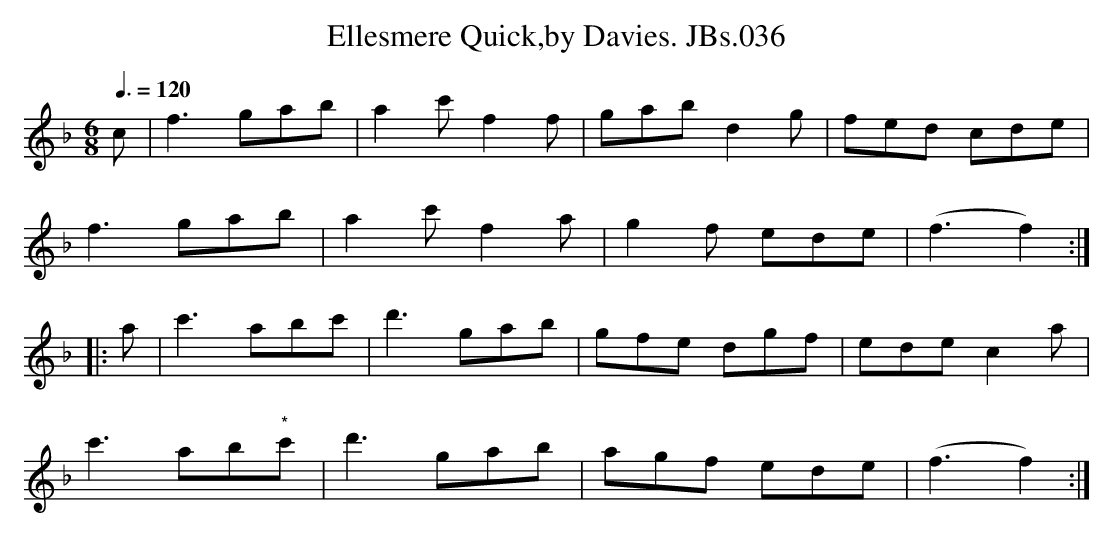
X:1
T:Ellesmere Quick,by Davies. JBs.036
M:6/8
L:1/8
Q:3/8=120
K:F major
c|f3 gab|a2c'f2f|gab d2g|fed cde|!
f3gab|a2c'f2a|g2f ede|(f3f2):|!
|:a|c'3abc'|d'3 gab|gfe dgf|ede c2a|!
c'3ab"*"c'|d'3 gab|agf ede|(f3f2):|
